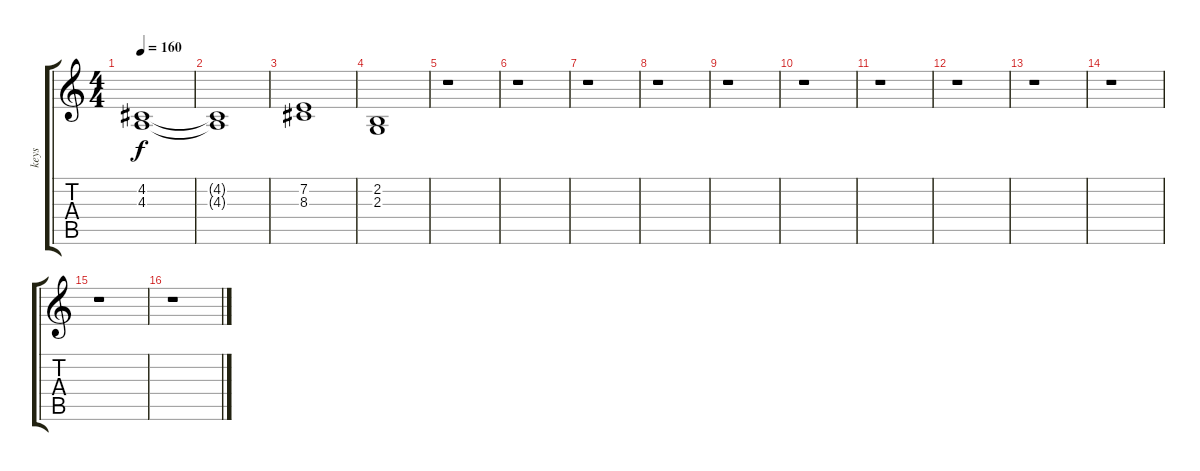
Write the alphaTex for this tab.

\track ("keys" "keys") {instrument drawbarorgan}
\staff {score tabs}
\tuning (D4 A3 F3 C3 G2 D2) {hide}
\ts (4 4)
\tempo 160
\clef g2
\ks c
(4.2 4.3).1{dy f} |
(4.2{t} 4.3{t}).1 |
(7.2 8.3).1 |
(2.2 2.3).1 |
r.1 |
r.1 |
r.1 |
r.1 |
r.1 |
r.1 |
r.1 |
r.1 |
r.1 |
r.1 |
r.1 |
r.1
